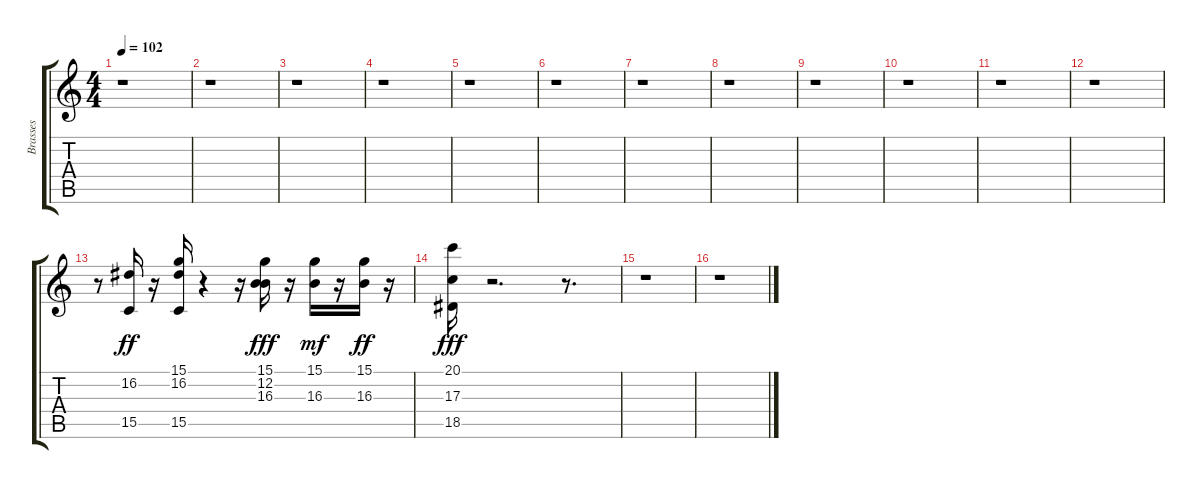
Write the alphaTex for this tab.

\track ("Brasses" "Brasses") {instrument brasssection}
\staff {score tabs}
\tuning (E4 B3 G3 D3 A2 E2) {hide}
\ts (4 4)
\tempo 102
\clef g2
\ks c
r.1{dy ff} |
r.1 |
r.1 |
r.1 |
r.1 |
r.1 |
r.1 |
r.1 |
r.1 |
r.1 |
r.1 |
r.1 |
r.8 (16.2 15.5).16{instrument brasssection} r.16 (15.1 16.2 15.5).16 r.4 r.16 (15.1 12.2 16.3).16{dy fff} r.16 (15.1 16.3).16{dy mf} r.16 (15.1 16.3).16{dy ff} r.16 |
(20.1 17.3 18.5).16{dy fff} r.2{d} r.8{d} |
r.1 |
r.1
